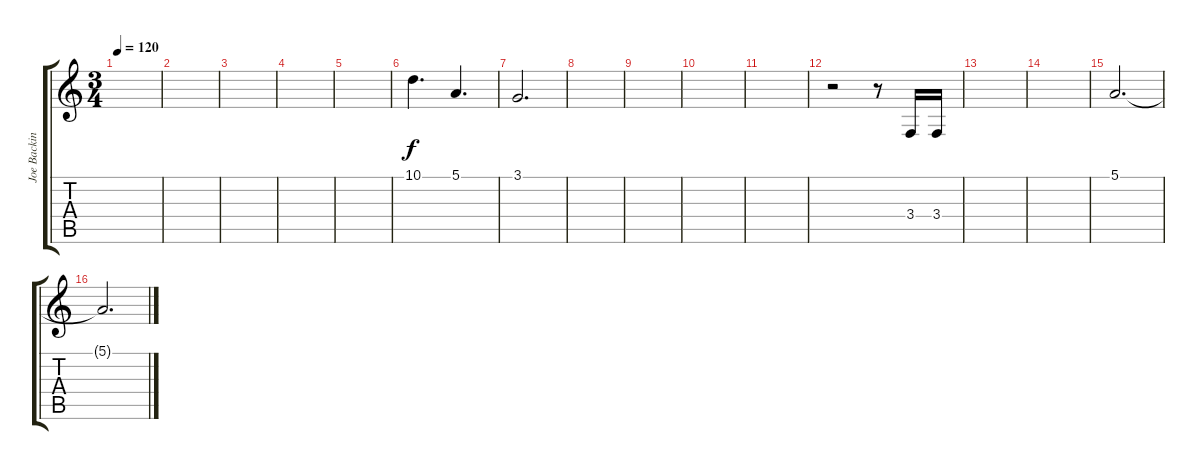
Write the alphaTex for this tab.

\track ("Joe Backing Vocals" "Joe Backin") {instrument synthvoice}
\staff {score tabs}
\tuning (E4 B3 G3 D3 A2 E2) {hide}
\ts (3 4)
\tempo 120
\clef g2
\ks c
|
|
|
|
|
10.1.4{d} 5.1.4{d} |
3.1.2{d} |
|
|
|
|
r.2 r.8 3.4.16 3.4.16 |
|
|
5.1.2{d} |
5.1{t}.2{d}
